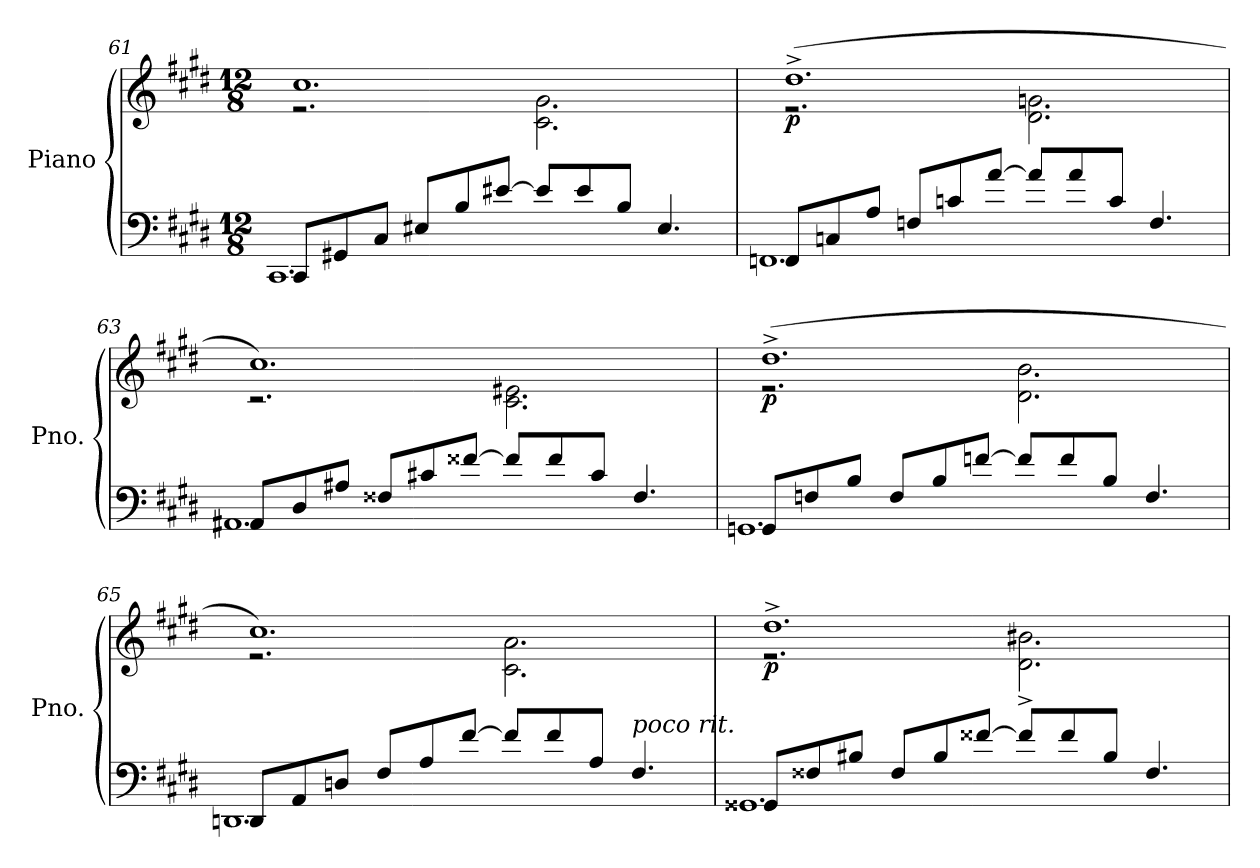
**kern	**kern	**dynam
*part1	*part1	*part1
*staff2	*staff1	*staff1/2
*I"Piano	*	*
*I'Pno.	*	*
*clefF4	*clefG2	*
*k[f#c#g#d#]	*k[f#c#g#d#]	*
*M12/8	*M12/8	*
=61	=61	=61
*^	*^	*
8CC#/L	1.CC#	1.cc#	2.r	.
8GG#X/	.	.	.	.
8C#/J	.	.	.	.
8E#X/L	.	.	.	.
8B/	.	.	.	.
[8e#X/J	.	.	.	.
8e#/L]	.	.	2.c#\ 2.g#\	.
8e#/	.	.	.	.
8B/J	.	.	.	.
4.E#/	.	.	.	.
=62	=62	=62	=62	=62
!	!	!	!	!LO:DY:b
8FFn/L	1.FF	(1.dd#^	2.r	p
8Cn/	.	.	.	.
8A/J	.	.	.	.
8Fn/L	.	.	.	.
8cn/	.	.	.	.
[8a/J	.	.	.	.
8a/L]	.	.	2.d#\ 2.gn\	.
8a/	.	.	.	.
8c/J	.	.	.	.
4.F/	.	.	.	.
!!LO:LB:g=z	!!
=63	=63	=63	=63	=63
8AA#X/L	1.AA#	1.cc#)	2.r	.
8D#/	.	.	.	.
8A#X/J	.	.	.	.
8F##X/L	.	.	.	.
8c#X/	.	.	.	.
[8f##X/J	.	.	.	.
8f##/L]	.	.	2.c#\ 2.e#X\	.
8f##/	.	.	.	.
8c#/J	.	.	.	.
4.F##/	.	.	.	.
=64	=64	=64	=64	=64
!	!	!	!	!LO:DY:b
8GGn/L	1.GG	(1.dd#^	2.r	p
8Fn/	.	.	.	.
8B/J	.	.	.	.
8F/L	.	.	.	.
8B/	.	.	.	.
[8fn/J	.	.	.	.
8f/L]	.	.	2.d#\ 2.b\	.
8f/	.	.	.	.
8B/J	.	.	.	.
4.F/	.	.	.	.
=65	=65	=65	=65	=65
8DDn/L	1.DD	1.cc#)	2.r	.
8AA/	.	.	.	.
8Dn/J	.	.	.	.
8F#/L	.	.	.	.
8A/	.	.	.	.
[8f#/J	.	.	.	.
8f#/L]	.	.	2.c#\ 2.a\	.
8f#/	.	.	.	.
8A/J	.	.	.	.
!LO:TX:a:i:t=poco rit.	!	!	!	!
4.F#/	.	.	.	.
=66	=66	=66	=66	=66
*	*	*MM75	*	*
!	!	!	!	!LO:DY:b
8GG##X/L	1.GG##X	1.dd#^	2.r	p
8F##X/	.	.	.	.
8B#X/J	.	.	.	.
8F##/L	.	.	.	.
8B#/	.	.	.	.
[8f##X/J	.	.	.	.
*	*	*MM81	*	*
8f##/L]	.	.	2.d#\^ 2.b#X\^	.
8f##/	.	.	.	.
8B#/J	.	.	.	.
4.F##/	.	.	.	.
*v	*v	*	*	*
*	*v	*v	*
=	=	=
*-	*-	*-
